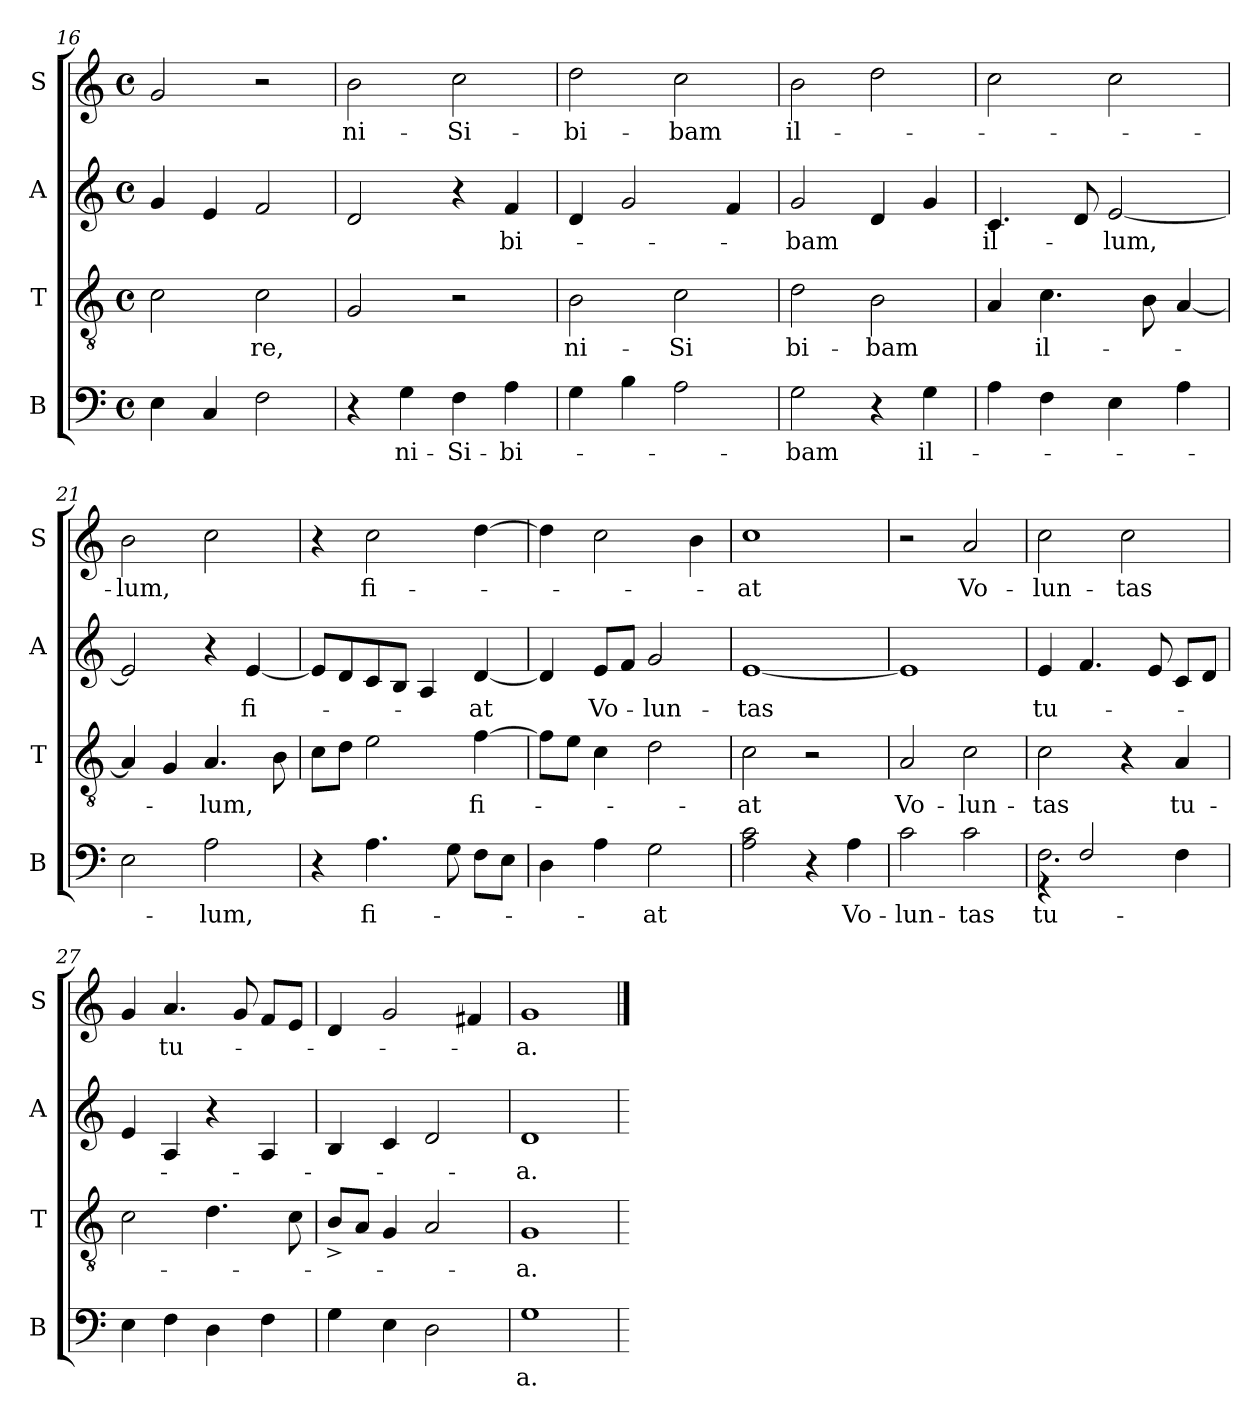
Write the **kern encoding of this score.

**kern	**text	**kern	**text	**kern	**text	**kern	**text
*part4	*part4	*part3	*part3	*part2	*part2	*part1	*part1
*staff4	*staff4	*staff3	*staff3	*staff2	*staff2	*staff1	*staff1
*I"B	*	*I"T	*	*I"A	*	*I"S	*
*I'B	*	*I'T	*	*I'A	*	*I'S	*
*clefF4	*	*clefGv2	*	*clefG2	*	*clefG2	*
*M4/4	*	*M4/4	*	*M4/4	*	*M4/4	*
*met(c)	*	*met(c)	*	*met(c)	*	*met(c)	*
=16	=16	=16	=16	=16	=16	=16	=16
4E\	.	2c\	.	4g/	.	2g/	.
4C/	.	.	.	4e/	.	.	.
!	!	!	!LO:LY:b:cj	!	!	!	!
2F\	.	2c\	-re,	2f/	.	2r	.
=17	=17	=17	=17	=17	=17	=17	=17
!	!	!	!	!	!	!	!LO:LY:b:cj
4r	.	2G/	.	2d/	.	2b\	ni-
!	!LO:LY:b:cj	!	!	!	!	!	!
4G\	ni-	.	.	.	.	.	.
!	!LO:LY:b:cj	!	!	!	!	!	!LO:LY:b:cj
4F\	-Si-	2r	.	4r	.	2cc\	-Si-
!	!LO:LY:b:cj	!	!	!	!LO:LY:b:cj	!	!
4A\	-bi-	.	.	4f/	bi-	.	.
=18	=18	=18	=18	=18	=18	=18	=18
!	!	!	!LO:LY:b:cj	!	!	!	!LO:LY:b:cj
4G\	.	2B\	ni-	4d/	.	2dd\	-bi-
4B\	.	.	.	2g/	.	.	.
!	!	!	!LO:LY:b:cj	!	!	!	!LO:LY:b:cj
2A\	.	2c\	-Si	.	.	2cc\	-bam
.	.	.	.	4f/	.	.	.
!!LO:LB:g=z
=19	=19	=19	=19	=19	=19	=19	=19
!	!LO:LY:b:cj	!	!LO:LY:b:cj	!	!LO:LY:b	!	!LO:LY:b:cj
2G\	-bam	2d\	bi-	2g/	-bam	2b\	il-
!	!	!	!LO:LY:b	!	!	!	!
4r	.	2B\	-bam	4d/	.	2dd\	.
!	!LO:LY:b:cj	!	!	!	!	!	!
4G\	il-	.	.	4g/	.	.	.
=20	=20	=20	=20	=20	=20	=20	=20
!	!	!	!	!	!LO:LY:b:cj	!	!
4A\	.	4A/	.	4.c/	il-	2cc\	.
!	!	!	!LO:LY:b:cj	!	!	!	!
4F\	.	4.c\	il-	.	.	.	.
.	.	.	.	8d/	.	.	.
!	!	!	!	!	!LO:LY:b	!	!
4E\	.	.	.	[<2e/	-lum,	2cc\	.
.	.	8B\	.	.	.	.	.
4A\	.	[<4A/	.	.	.	.	.
=21	=21	=21	=21	=21	=21	=21	=21
!	!	!	!	!	!	!	!LO:LY:b
2E\	.	4A/]	.	2e/]	.	2b\	-lum,
.	.	4G/	.	.	.	.	.
!	!LO:LY:b:cj	!	!LO:LY:b	!	!	!	!
2A\	-lum,	4.A/	-lum,	4r	.	2cc\	.
!	!	!	!	!	!LO:LY:b:cj	!	!
.	.	.	.	[<4e/	fi-	.	.
.	.	8B\	.	.	.	.	.
=22	=22	=22	=22	=22	=22	=22	=22
4r	.	8c\L	.	8e/L]	.	4r	.
.	.	8d\J	.	8d/	.	.	.
!	!LO:LY:b:cj	!	!	!	!	!	!LO:LY:b:cj
4.A\	fi-	2e\	.	8c/	.	2cc\	fi-
.	.	.	.	8B/J	.	.	.
.	.	.	.	4A/	.	.	.
8G\	.	.	.	.	.	.	.
!	!	!	!LO:LY:b:cj	!	!LO:LY:b:cj	!	!
8F\L	.	[>4f\	fi-	[<4d/	-at	[>4dd\	.
8E\J	.	.	.	.	.	.	.
=23	=23	=23	=23	=23	=23	=23	=23
4D\	.	8f\L]	.	4d/]	.	4dd\]	.
.	.	8e\J	.	.	.	.	.
!	!	!	!	!	!LO:LY:b:cj	!	!
4A\	.	4c\	.	8e/L	Vo-	2cc\	.
.	.	.	.	8f/J	.	.	.
!	!LO:LY:b:cj	!	!	!	!LO:LY:b:cj	!	!
2G\	-at	2d\	.	2g/	-lun-	.	.
.	.	.	.	.	.	4b\	.
!!LO:LB:g=z
=24	=24	=24	=24	=24	=24	=24	=24
!	!	!	!LO:LY:b:cj	!	!LO:LY:b:cj	!	!LO:LY:b:cj
2c\ 2A\	.	2c\	-at	[<1e	-tas	1cc	-at
4r	.	2r	.	.	.	.	.
!	!LO:LY:b:cj	!	!	!	!	!	!
4A\	Vo-	.	.	.	.	.	.
=25	=25	=25	=25	=25	=25	=25	=25
!	!LO:LY:b:cj	!	!LO:LY:b:cj	!	!	!	!
2c\	-lun-	2A/	Vo-	1e]	.	2r	.
!	!LO:LY:b:cj	!	!LO:LY:b:cj	!	!	!	!LO:LY:b:cj
2c\	-tas	2c\	-lun-	.	.	2a/	Vo-
=26	=26	=26	=26	=26	=26	=26	=26
*^	*	*	*	*	*	*	*
!	!	!LO:LY:b:cj	!	!LO:LY:b:cj	!	!LO:LY:b:cj	!	!LO:LY:b:cj
4rFF	2.F\	tu-	2c\	-tas	4e/	tu-	2cc\	-lun-
2F/	.	.	.	.	4.f/	.	.	.
!	!	!	!	!	!	!	!	!LO:LY:b:cj
.	.	.	4r	.	.	.	2cc\	-tas
.	.	.	.	.	8e/	.	.	.
!	!	!	!	!LO:LY:b:cj	!	!	!	!
4ryy	4F\	.	4A/	tu-	8c/L	.	.	.
.	.	.	.	.	8d/J	.	.	.
*v	*v	*	*	*	*	*	*	*
=27	=27	=27	=27	=27	=27	=27	=27
4E\	.	2c\	.	4e/	.	4g/	.
!	!	!	!	!	!	!	!LO:LY:b:cj
4F\	.	.	.	4A/	.	4.a/	tu-
4D\	.	4.d\	.	4r	.	.	.
.	.	.	.	.	.	8g/	.
4F\	.	.	.	4A/	.	8f/L	.
.	.	8c\	.	.	.	8e/J	.
=28	=28	=28	=28	=28	=28	=28	=28
4G\	.	8B^>/L	.	4B/	.	4d/	.
.	.	8A/J	.	.	.	.	.
4E\	.	4G/	.	4c/	.	2g/	.
2D\	.	2A/	.	2d/	.	.	.
.	.	.	.	.	.	4f#X/	.
=29	=29	=29	=29	=29	=29	=29	=29
!	!LO:LY:b:cj	!	!LO:LY:b:cj	!	!LO:LY:b:cj	!	!LO:LY:b:cj
1G	-a.	1G	-a.	1d	-a.	1g	-a.
=	==	=	==	=	==	==	==
*-	*-	*-	*-	*-	*-	*-	*-
